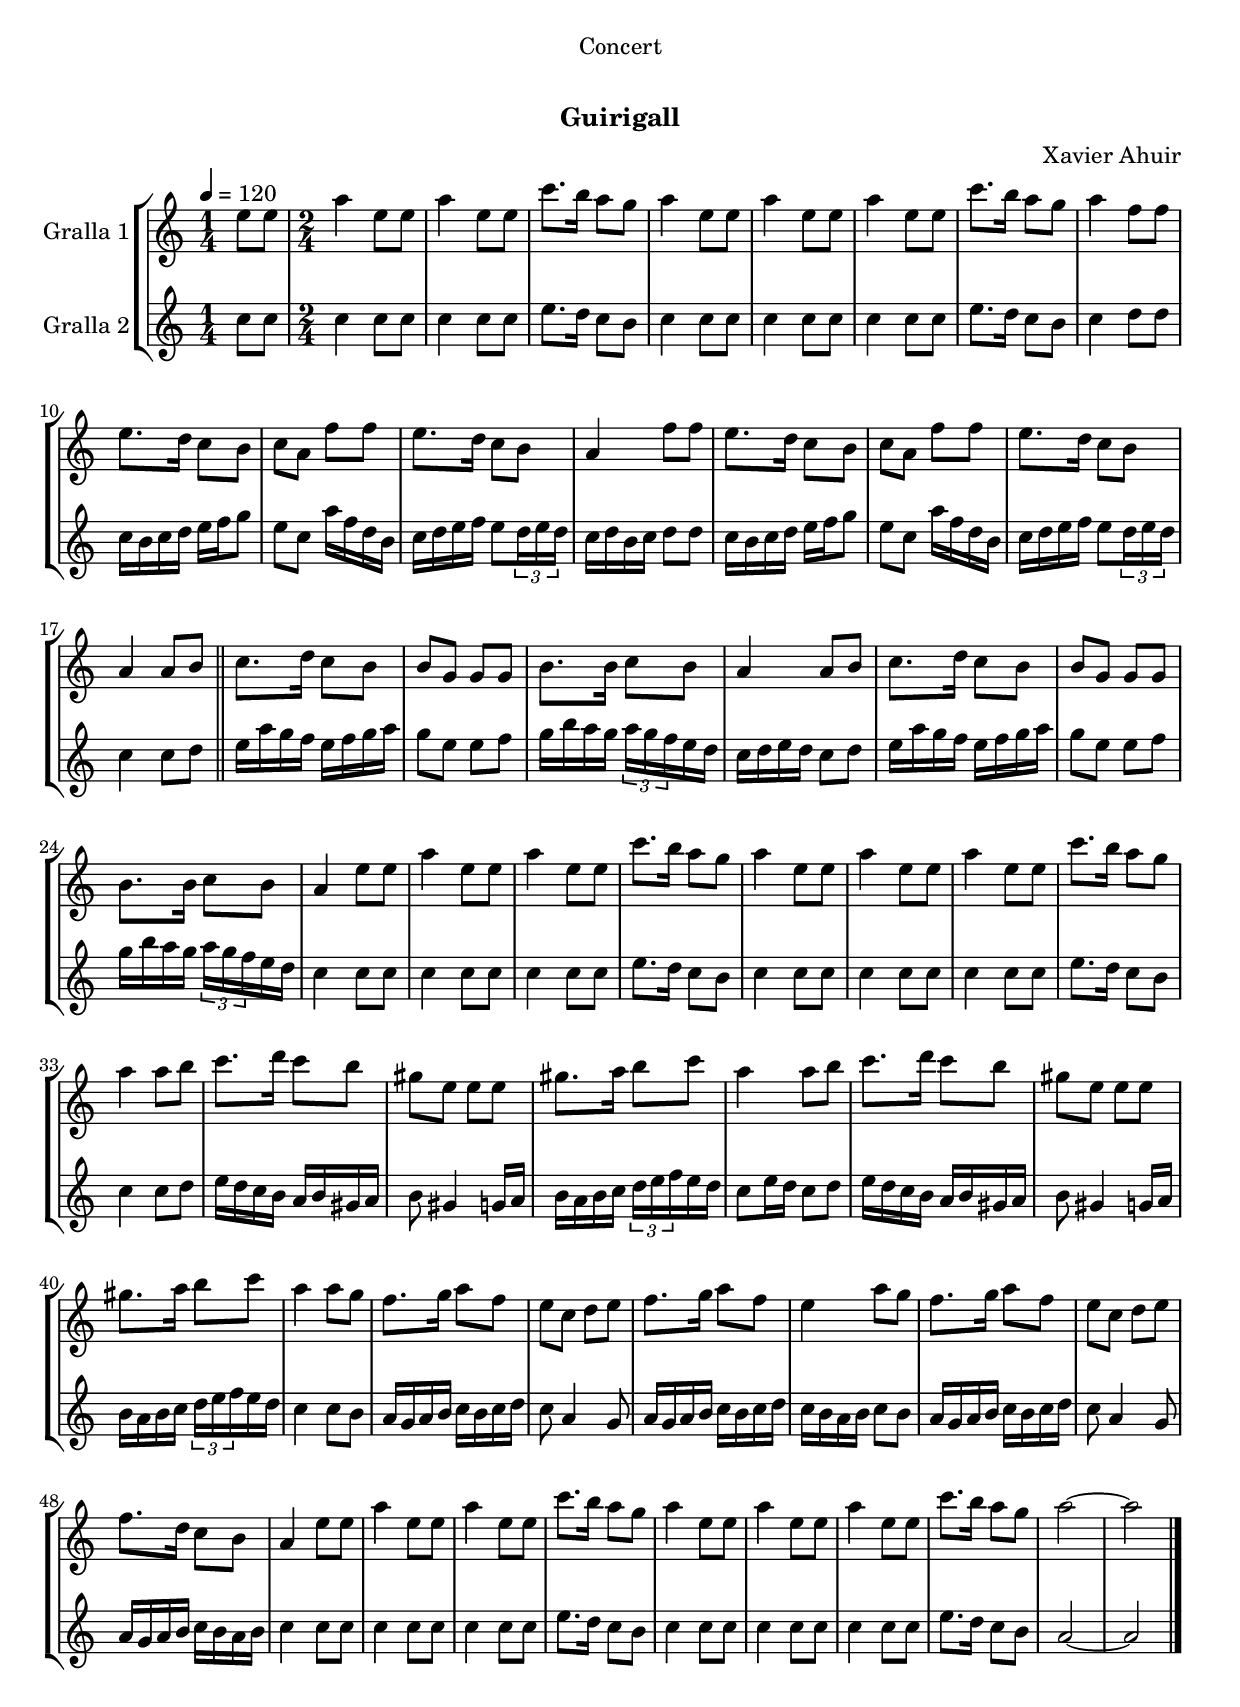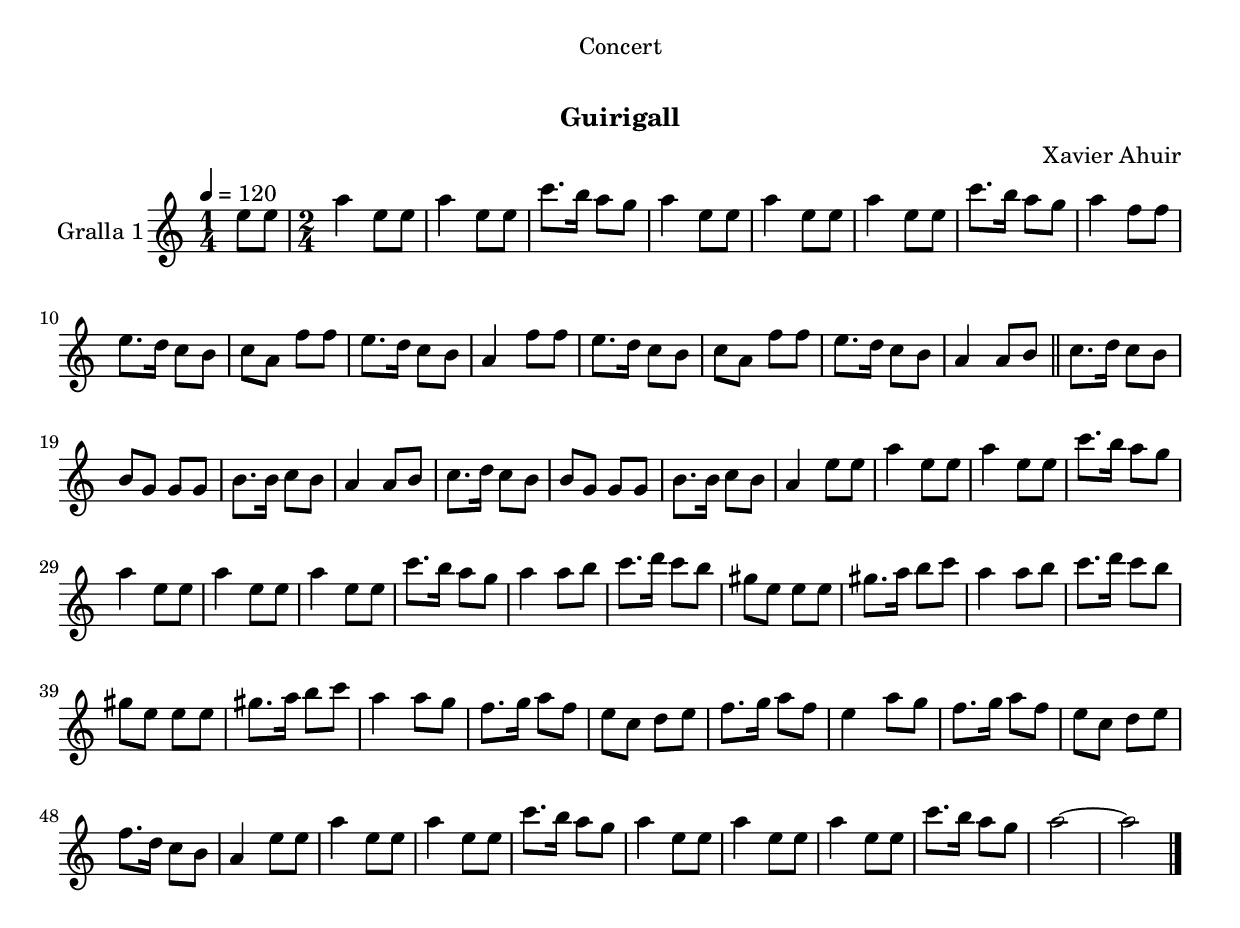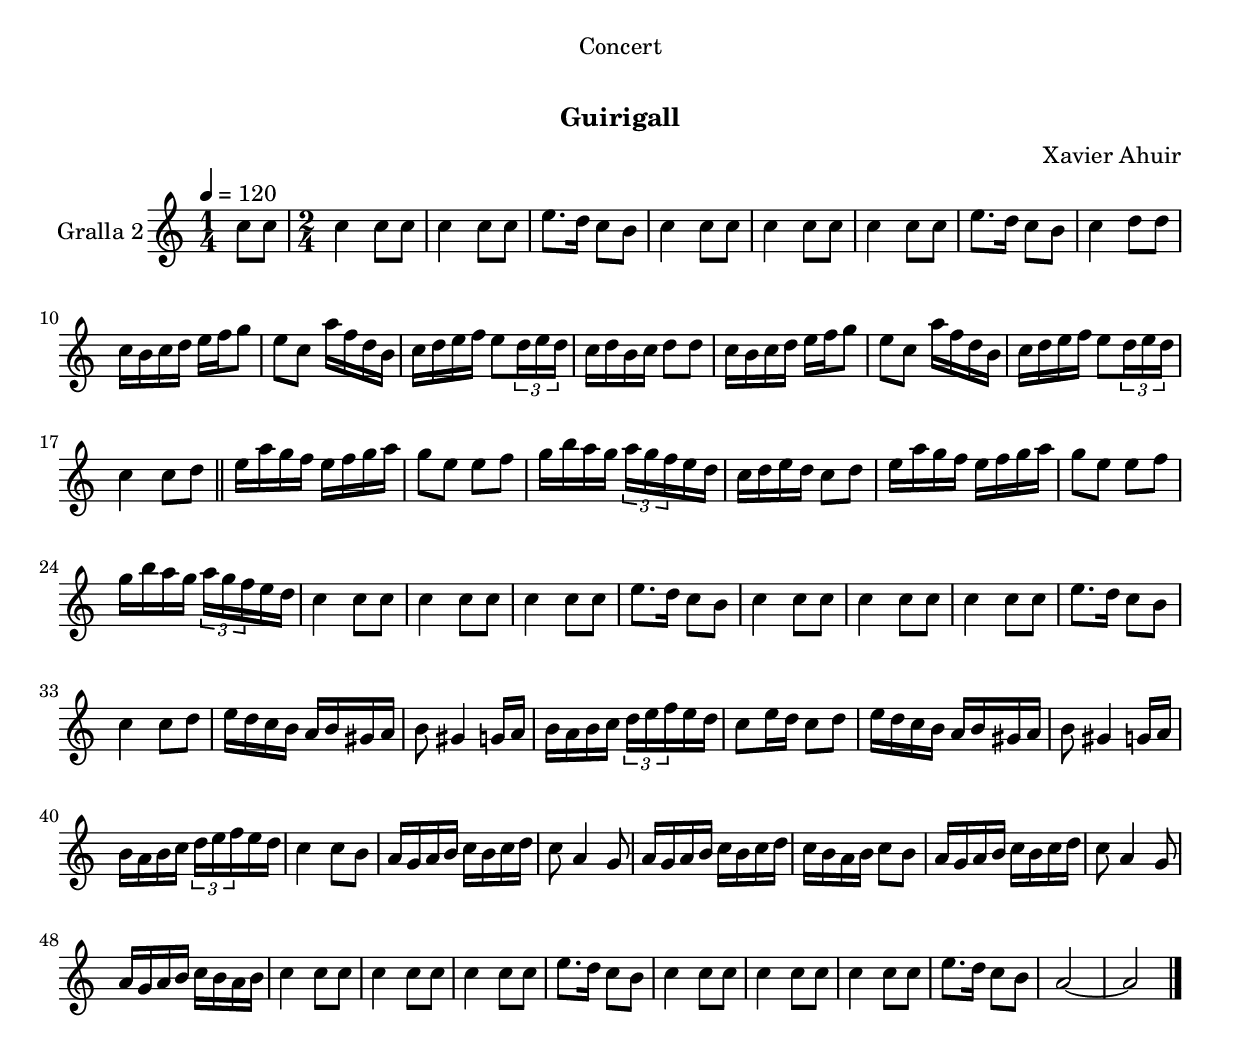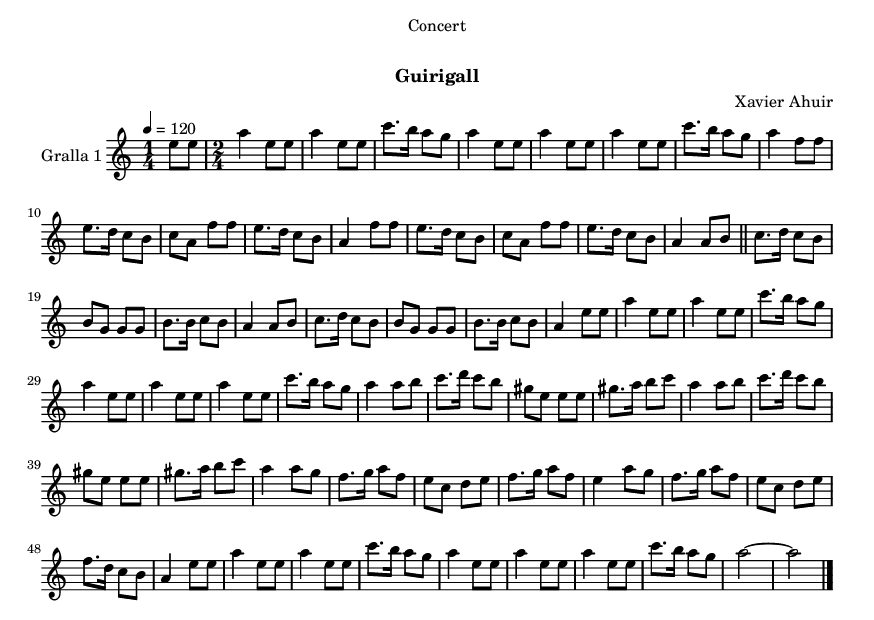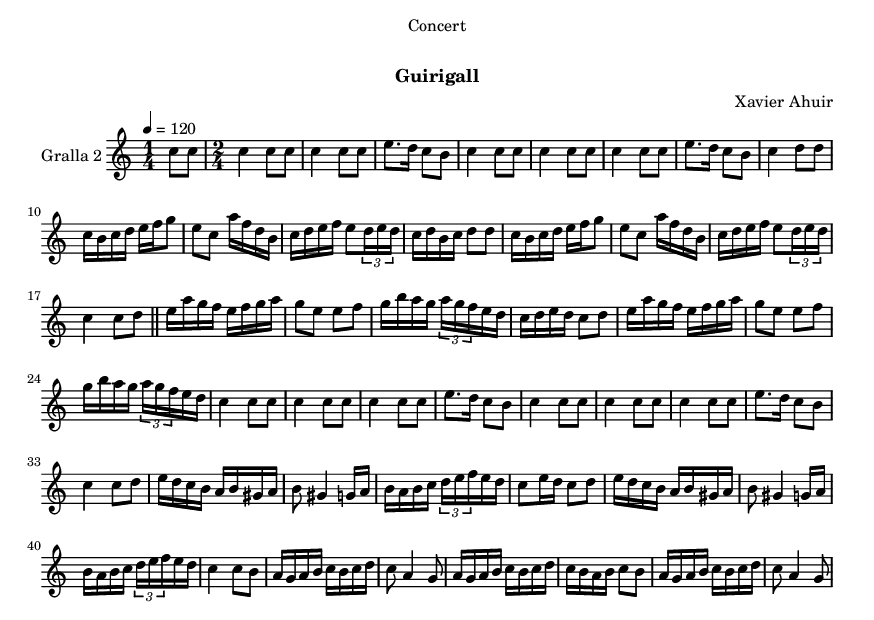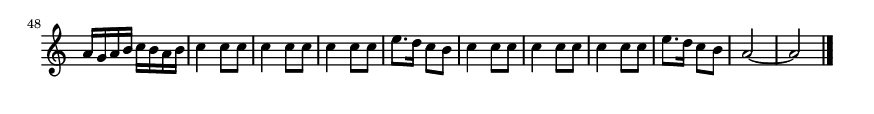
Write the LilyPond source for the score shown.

\version "2.16.0"

\header {
  dedication="Concert"
  title="   "
  subtitle="Guirigall"
  subsubtitle=""
  poet=""
  meter=""
  piece=""
  composer="Xavier Ahuir"
  arranger=""
  opus=""
  instrument=""
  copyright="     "
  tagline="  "
}

liniaroAa =
\relative e''
{
  \tempo 4=120
  \clef treble
  \key c \major
  \time 1/4
  e8 e  |
  \time 2/4   a4 e8 e  |
  a4 e8 e  |
  c'8. b16 a8 g  |
  %05
  a4 e8 e  |
  a4 e8 e  |
  a4 e8 e  |
  c'8. b16 a8 g  |
  a4 f8 f  |
  %10
  e8. d16 c8 b  |
  c8 a f' f  |
  e8. d16 c8 b  |
  a4 f'8 f  |
  e8. d16 c8 b  |
  %15
  c8 a f' f  |
  e8. d16 c8 b  |
  a4 a8 b  \bar "||"
  c8. d16 c8 b  |
  b8 g g g  |
  %20
  b8. b16 c8 b  |
  a4 a8 b  |
  c8. d16 c8 b  |
  b8 g g g  |
  b8. b16 c8 b  |
  %25
  a4 e'8 e  |
  a4 e8 e  |
  a4 e8 e  |
  c'8. b16 a8 g  |
  a4 e8 e  |
  %30
  a4 e8 e  |
  a4 e8 e  |
  c'8. b16 a8 g  |
  a4 a8 b  |
  c8. d16 c8 b  |
  %35
  gis8 e e e  |
  gis8. a16 b8 c  |
  a4 a8 b  |
  c8. d16 c8 b  |
  gis8 e e e  |
  %40
  gis8. a16 b8 c  |
  a4 a8 g  |
  f8. g16 a8 f  |
  e8 c d e  |
  f8. g16 a8 f  |
  %45
  e4 a8 g  |
  f8. g16 a8 f  |
  e8 c d e  |
  f8. d16 c8 b  |
  a4 e'8 e  |
  %50
  a4 e8 e  |
  a4 e8 e  |
  c'8. b16 a8 g  |
  a4 e8 e  |
  a4 e8 e  |
  %55
  a4 e8 e  |
  c'8. b16 a8 g  |
  a2 ~  |
  a2  \bar "|."
}

liniaroAb =
\relative c''
{
  \tempo 4=120
  \clef treble
  \key c \major
  \time 1/4
  c8 c  |
  \time 2/4   c4 c8 c  |
  c4 c8 c  |
  e8. d16 c8 b  |
  %05
  c4 c8 c  |
  c4 c8 c  |
  c4 c8 c  |
  e8. d16 c8 b  |
  c4 d8 d  |
  %10
  c16 b c d e f g8  |
  e8 c a'16 f d b  |
  c16 d e f e8 \times 2/3 { d16 e d }  |
  c16 d b c d8 d  |
  c16 b c d e f g8  |
  %15
  e8 c a'16 f d b  |
  c16 d e f e8 \times 2/3 { d16 e d }  |
  c4 c8 d  \bar "||"
  e16 a g f e f g a  |
  g8 e e f  |
  %20
  g16 b a g \times 2/3 { a g f } e d  |
  c16 d e d c8 d  |
  e16 a g f e f g a  |
  g8 e e f  |
  g16 b a g \times 2/3 { a g f } e d  |
  %25
  c4 c8 c  |
  c4 c8 c  |
  c4 c8 c  |
  e8. d16 c8 b  |
  c4 c8 c  |
  %30
  c4 c8 c  |
  c4 c8 c  |
  e8. d16 c8 b  |
  c4 c8 d  |
  e16 d c b a b gis a  |
  %35
  b8 gis4 g16 a  |
  b16 a b c \times 2/3 { d e f } e d  |
  c8 e16 d c8 d  |
  e16 d c b a b gis a  |
  b8 gis4 g16 a  |
  %40
  b16 a b c \times 2/3 { d e f } e d  |
  c4 c8 b  |
  a16 g a b c b c d  |
  c8 a4 g8  |
  a16 g a b c b c d  |
  %45
  c16 b a b c8 b  |
  a16 g a b c b c d  |
  c8 a4 g8  |
  a16 g a b c b a b  |
  c4 c8 c  |
  %50
  c4 c8 c  |
  c4 c8 c  |
  e8. d16 c8 b  |
  c4 c8 c  |
  c4 c8 c  |
  %55
  c4 c8 c  |
  e8. d16 c8 b  |
  a2 ~  |
  a2  \bar "|."
}

\book {

\paper {
  print-page-number = false
}

\bookpart {
  \score {
    \new StaffGroup {
      \override Score.RehearsalMark #'self-alignment-X = #LEFT
      <<
        \new Staff \with {instrumentName = #"Gralla 1" } \liniaroAa
        \new Staff \with {instrumentName = #"Gralla 2" } \liniaroAb
      >>
    }
    \layout {}
  }\score { \unfoldRepeats
    \new StaffGroup {
      \override Score.RehearsalMark #'self-alignment-X = #LEFT
      <<
        \new Staff \with {instrumentName = #"Gralla 1" } \liniaroAa
        \new Staff \with {instrumentName = #"Gralla 2" } \liniaroAb
      >>
    }
    \midi {}
  }
}

\bookpart {
  \header {}
  \score {
    \new StaffGroup {
      \override Score.RehearsalMark #'self-alignment-X = #LEFT
      <<
        \new Staff \with {instrumentName = #"Gralla 1" } \liniaroAa
      >>
    }
    \layout {}
  }\score { \unfoldRepeats
    \new StaffGroup {
      \override Score.RehearsalMark #'self-alignment-X = #LEFT
      <<
        \new Staff \with {instrumentName = #"Gralla 1" } \liniaroAa
      >>
    }
    \midi {}
  }
}

\bookpart {
  \header {}
  \score {
    \new StaffGroup {
      \override Score.RehearsalMark #'self-alignment-X = #LEFT
      <<
        \new Staff \with {instrumentName = #"Gralla 2" } \liniaroAb
      >>
    }
    \layout {}
  }\score { \unfoldRepeats
    \new StaffGroup {
      \override Score.RehearsalMark #'self-alignment-X = #LEFT
      <<
        \new Staff \with {instrumentName = #"Gralla 2" } \liniaroAb
      >>
    }
    \midi {}
  }
}

}

\book {

\paper {
  print-page-number = false
  #(set-paper-size "a6landscape")
  #(layout-set-staff-size 14)
}

\bookpart {
  \header {}
  \score {
    \new StaffGroup {
      \override Score.RehearsalMark #'self-alignment-X = #LEFT
      <<
        \new Staff \with {instrumentName = #"Gralla 1" } \liniaroAa
      >>
    }
    \layout {}
  }
}

\bookpart {
  \header {}
  \score {
    \new StaffGroup {
      \override Score.RehearsalMark #'self-alignment-X = #LEFT
      <<
        \new Staff \with {instrumentName = #"Gralla 2" } \liniaroAb
      >>
    }
    \layout {}
  }
}

}

